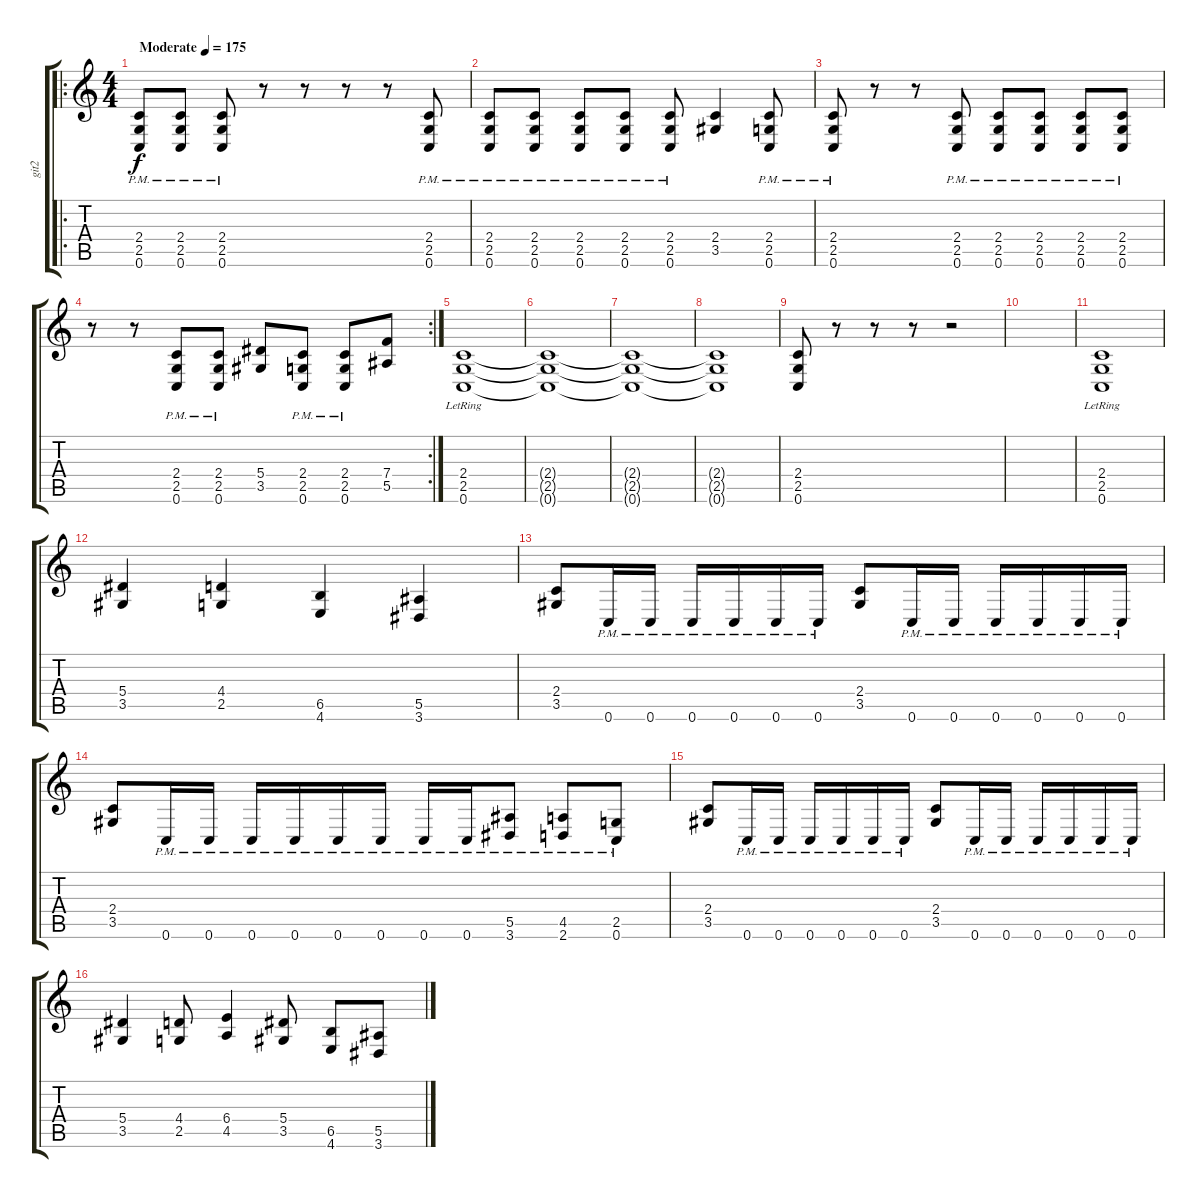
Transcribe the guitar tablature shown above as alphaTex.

\track ("git2" "git2") {instrument distortionguitar}
\staff {score tabs}
\tuning (C4 G3 Eb3 Bb2 F2 C2) {hide}
\ro
\ts (4 4)
\tempo (175 "Moderate")
\clef g2
\ks c
(2.4{pm} 2.5{pm} 0.6{pm}).8{dy f instrument distortionguitar} (2.4{pm} 2.5{pm} 0.6{pm}).8 (2.4{pm} 2.5{pm} 0.6{pm}).8 r.8 r.8 r.8 r.8 (2.4{pm} 2.5{pm} 0.6{pm}).8 |
(2.4{pm} 2.5{pm} 0.6{pm}).8 (2.4{pm} 2.5{pm} 0.6{pm}).8 (2.4{pm} 2.5{pm} 0.6{pm}).8 (2.4{pm} 2.5{pm} 0.6{pm}).8 (2.4{pm} 2.5{pm} 0.6{pm}).8 (2.4 3.5).4 (2.4{pm} 2.5{pm} 0.6{pm}).8 |
(2.4{pm} 2.5{pm} 0.6{pm}).8 r.8 r.8 (2.4{pm} 2.5{pm} 0.6{pm}).8 (2.4{pm} 2.5{pm} 0.6{pm}).8 (2.4{pm} 2.5{pm} 0.6{pm}).8 (2.4{pm} 2.5{pm} 0.6{pm}).8 (2.4{pm} 2.5{pm} 0.6{pm}).8 |
\rc 2
r.8 r.8 (2.4{pm} 2.5{pm} 0.6{pm}).8 (2.4{pm} 2.5{pm} 0.6{pm}).8 (5.4 3.5).8 (2.4{pm} 2.5{pm} 0.6{pm}).8 (2.4{pm} 2.5{pm} 0.6{pm}).8 (7.4 5.5).8 |
(2.4{lr} 2.5{lr} 0.6{lr}).1 |
(2.4{t} 2.5{t} 0.6{t}).1 |
(2.4{t} 2.5{t} 0.6{t}).1 |
(2.4{t} 2.5{t} 0.6{t}).1 |
(2.4 2.5 0.6).8 r.8 r.8 r.8 r.2 |
|
(2.4{lr} 2.5{lr} 0.6{lr}).1 |
(5.4 3.5).4 (4.4 2.5).4 (6.5 4.6).4 (5.5 3.6).4 |
(2.4 3.5).8 0.6{pm}.16 0.6{pm}.16 0.6{pm}.16 0.6{pm}.16 0.6{pm}.16 0.6{pm}.16 (2.4 3.5).8 0.6{pm}.16 0.6{pm}.16 0.6{pm}.16 0.6{pm}.16 0.6{pm}.16 0.6{pm}.16 |
(2.4 3.5).8 0.6{pm}.16 0.6{pm}.16 0.6{pm}.16 0.6{pm}.16 0.6{pm}.16 0.6{pm}.16 0.6{pm}.16 0.6{pm}.16 (5.5{pm} 3.6{pm}).8 (4.5{pm} 2.6{pm}).8 (2.5{pm} 0.6{pm}).8 |
(2.4 3.5).8 0.6{pm}.16 0.6{pm}.16 0.6{pm}.16 0.6{pm}.16 0.6{pm}.16 0.6{pm}.16 (2.4 3.5).8 0.6{pm}.16 0.6{pm}.16 0.6{pm}.16 0.6{pm}.16 0.6{pm}.16 0.6{pm}.16 |
(5.4 3.5).4 (4.4 2.5).8 (6.4 4.5).4 (5.4 3.5).8 (6.5 4.6).8 (5.5 3.6).8
